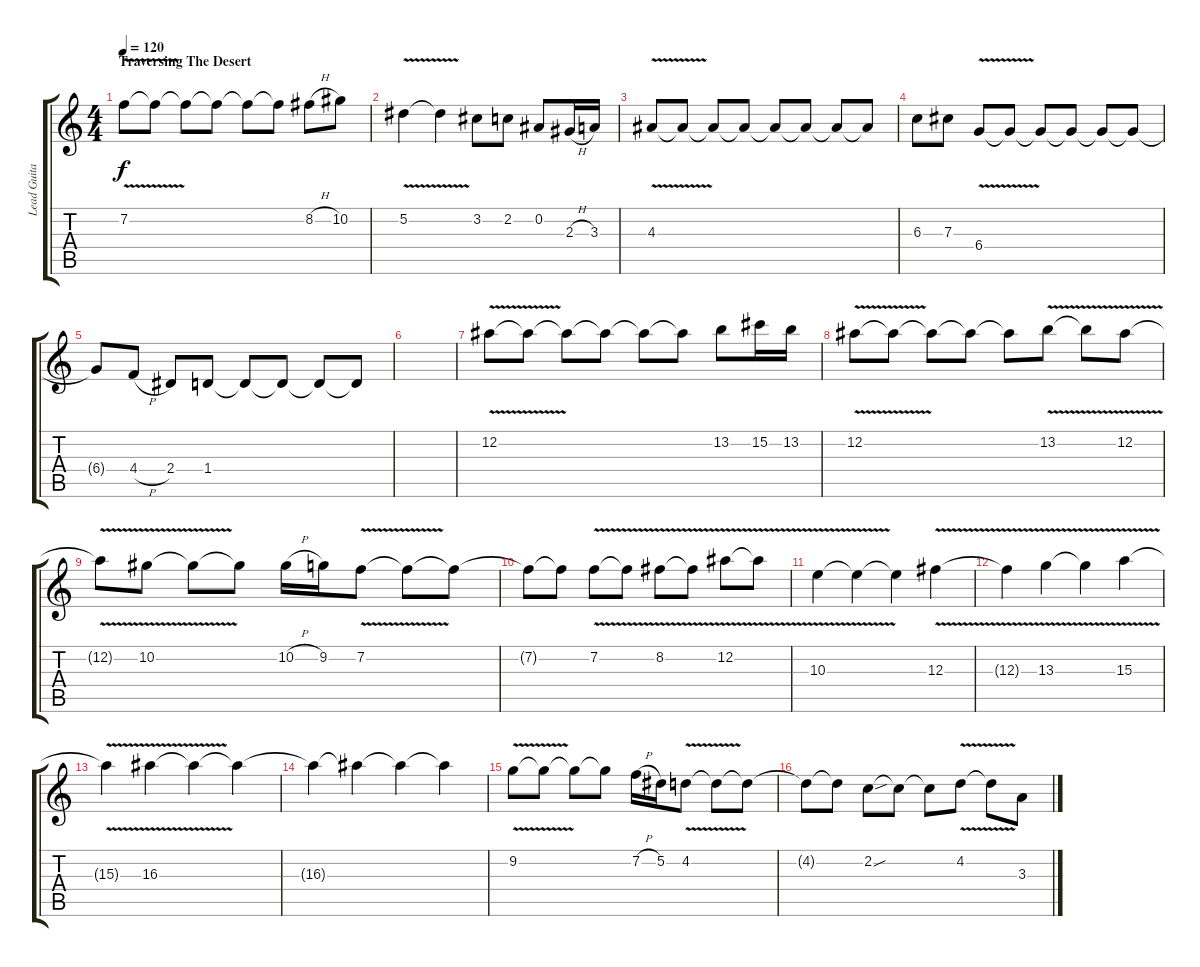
\track ("Lead Guitar" "Lead Guita") {instrument distortionguitar}
\staff {score tabs}
\tuning (Eb4 Bb3 Gb3 Db3 Ab2 Eb2) {hide}
\ts (4 4)
\section ("" "Traversing The Desert")
\tempo 120
\clef g2
\ks c
7.2{v}.8{dy f volume 11 instrument overdrivenguitar} 7.2{t}.8 7.2{t}.8 7.2{t}.8 7.2{t}.8 7.2{t}.8 8.2{h}.8 10.2.8 |
5.2{v}.4 5.2{t}.4 3.2.8 2.2.8 0.2.8 2.3{h}.16 3.3.16 |
4.3{v}.8 4.3{t}.8 4.3{t}.8 4.3{t}.8 4.3{t}.8 4.3{t}.8 4.3{t}.8 4.3{t}.8 |
6.3.8 7.3.8 6.4{v}.8 6.4{t}.8 6.4{t}.8 6.4{t}.8 6.4{t}.8 6.4{t}.8 |
6.4{t}.8 4.4{h}.8{volume 0} 2.4.8 1.4.8 1.4{t}.8 1.4{t}.8 1.4{t}.8 1.4{t}.8 |
|
12.2{v}.8{volume 11} 12.2{t}.8 12.2{t}.8 12.2{t}.8 12.2{t}.8 12.2{t}.8 13.2.8 15.2.16 13.2.16 |
12.2{v}.8 12.2{t}.8 12.2{t}.8 12.2{t}.8 12.2{t}.8 13.2{v}.8 13.2{t}.8 12.2{v}.8 |
12.2{t}.8 10.2{v}.8 10.2{t}.8 10.2{t}.8 10.2{h}.16 9.2.16 7.2{v}.8 7.2{t}.8 7.2{t}.8 |
7.2{t}.8 7.2{t}.8 7.2{v}.8 7.2{t}.8 8.2{v}.8 8.2{t}.8 12.2{v}.8 12.2{t}.8 |
10.3{v}.4 10.3{t}.4 10.3{t}.4 12.3{v}.4 |
12.3{t}.4 13.3{v}.4 13.3{t}.4 15.3{v}.4 |
15.3{t}.4 16.3{v}.4 16.3{t}.4 16.3{t}.4 |
16.3{t}.4 16.3{t}.4 16.3{t}.4 16.3{t}.4 |
9.2{v}.8 9.2{t}.8 9.2{t}.8 9.2{t}.8 7.2{h}.16 5.2.16 4.2{v}.8 4.2{t}.8 4.2{t}.8 |
4.2{t}.8 4.2{t}.8 2.2{sou}.8 2.2{t}.8 2.2{t}.8 4.2{v}.8 4.2{t}.8 3.3.8
